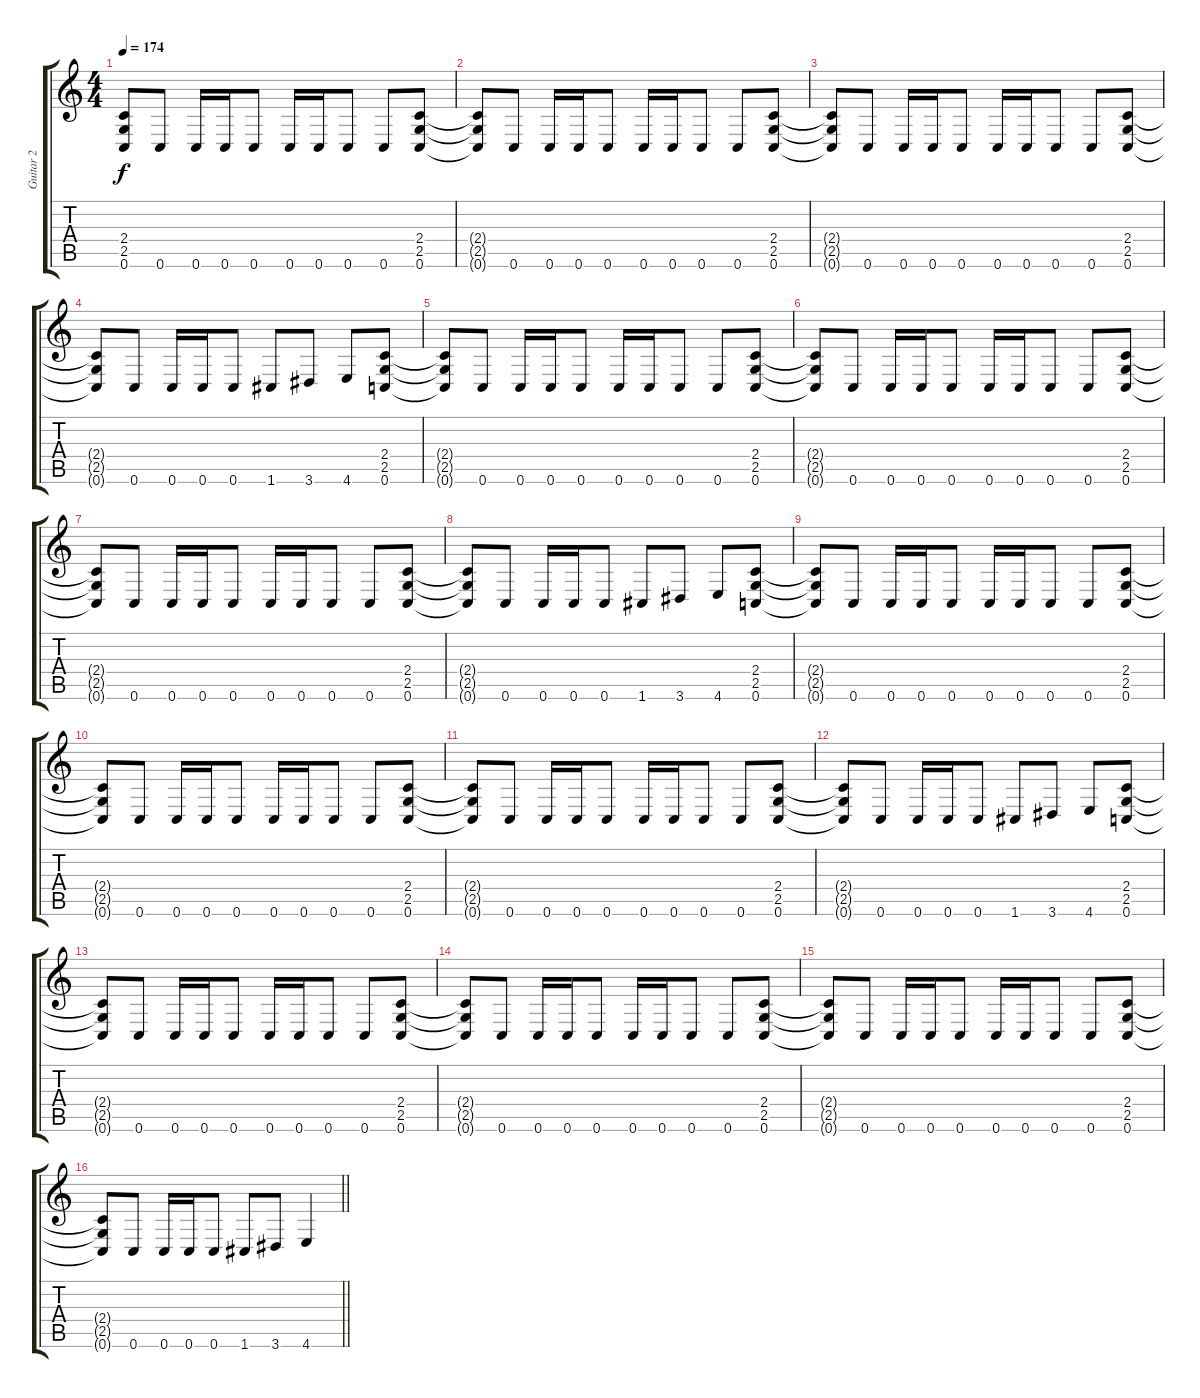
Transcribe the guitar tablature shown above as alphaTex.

\track ("Guitar 2" "Guitar 2") {instrument overdrivenguitar}
\staff {score tabs}
\tuning (C4 G3 Eb3 Bb2 F2 C2) {hide}
\ts (4 4)
\tempo 174
\clef g2
\ks c
(2.4{t} 2.5{t} 0.6{t}).8{dy f} 0.6.8 0.6.16 0.6.16 0.6.8 0.6.16 0.6.16 0.6.8 0.6.8 (2.4 2.5 0.6).8 |
(2.4{t} 2.5{t} 0.6{t}).8 0.6.8 0.6.16 0.6.16 0.6.8 0.6.16 0.6.16 0.6.8 0.6.8 (2.4 2.5 0.6).8 |
(2.4{t} 2.5{t} 0.6{t}).8 0.6.8 0.6.16 0.6.16 0.6.8 0.6.16 0.6.16 0.6.8 0.6.8 (2.4 2.5 0.6).8 |
(2.4{t} 2.5{t} 0.6{t}).8 0.6.8 0.6.16 0.6.16 0.6.8 1.6.8 3.6.8 4.6.8 (2.4 2.5 0.6).8 |
(2.4{t} 2.5{t} 0.6{t}).8 0.6.8 0.6.16 0.6.16 0.6.8 0.6.16 0.6.16 0.6.8 0.6.8 (2.4 2.5 0.6).8 |
(2.4{t} 2.5{t} 0.6{t}).8 0.6.8 0.6.16 0.6.16 0.6.8 0.6.16 0.6.16 0.6.8 0.6.8 (2.4 2.5 0.6).8 |
(2.4{t} 2.5{t} 0.6{t}).8 0.6.8 0.6.16 0.6.16 0.6.8 0.6.16 0.6.16 0.6.8 0.6.8 (2.4 2.5 0.6).8 |
(2.4{t} 2.5{t} 0.6{t}).8 0.6.8 0.6.16 0.6.16 0.6.8 1.6.8 3.6.8 4.6.8 (2.4 2.5 0.6).8 |
(2.4{t} 2.5{t} 0.6{t}).8 0.6.8 0.6.16 0.6.16 0.6.8 0.6.16 0.6.16 0.6.8 0.6.8 (2.4 2.5 0.6).8 |
(2.4{t} 2.5{t} 0.6{t}).8 0.6.8 0.6.16 0.6.16 0.6.8 0.6.16 0.6.16 0.6.8 0.6.8 (2.4 2.5 0.6).8 |
(2.4{t} 2.5{t} 0.6{t}).8 0.6.8 0.6.16 0.6.16 0.6.8 0.6.16 0.6.16 0.6.8 0.6.8 (2.4 2.5 0.6).8 |
(2.4{t} 2.5{t} 0.6{t}).8 0.6.8 0.6.16 0.6.16 0.6.8 1.6.8 3.6.8 4.6.8 (2.4 2.5 0.6).8 |
(2.4{t} 2.5{t} 0.6{t}).8 0.6.8 0.6.16 0.6.16 0.6.8 0.6.16 0.6.16 0.6.8 0.6.8 (2.4 2.5 0.6).8 |
(2.4{t} 2.5{t} 0.6{t}).8 0.6.8 0.6.16 0.6.16 0.6.8 0.6.16 0.6.16 0.6.8 0.6.8 (2.4 2.5 0.6).8 |
(2.4{t} 2.5{t} 0.6{t}).8 0.6.8 0.6.16 0.6.16 0.6.8 0.6.16 0.6.16 0.6.8 0.6.8 (2.4 2.5 0.6).8 |
\barLineRight lightlight
(2.4{t} 2.5{t} 0.6{t}).8 0.6.8 0.6.16 0.6.16 0.6.8 1.6.8 3.6.8 4.6.4
